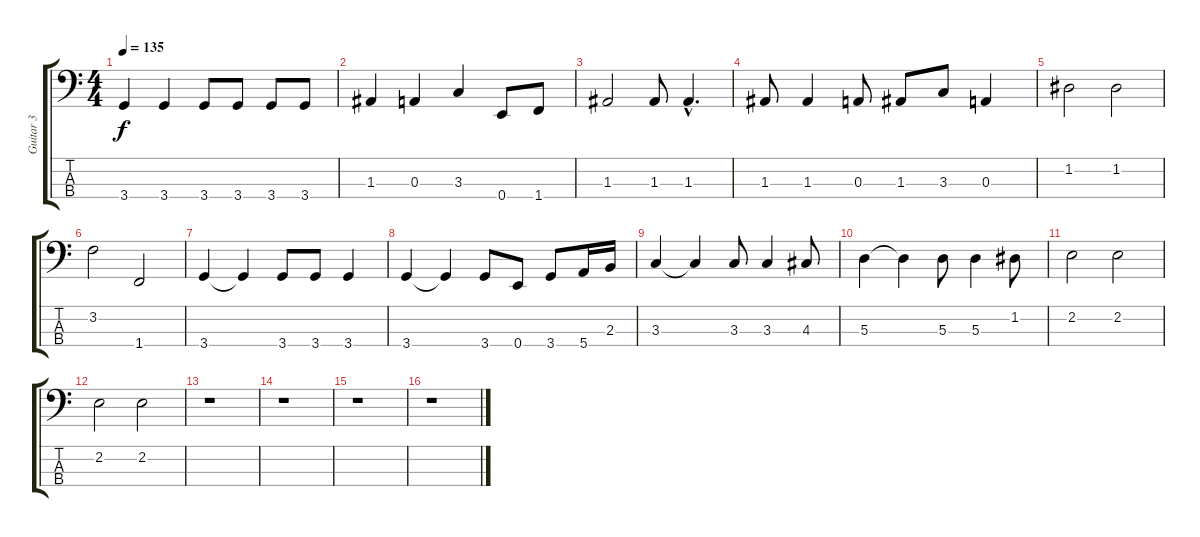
\track ("Guitar 3" "Guitar 3") {instrument electricbassfinger}
\staff {score tabs}
\tuning (G2 D2 A1 E1) {hide}
\ts (4 4)
\tempo 135
\clef f4
\ks c
3.4.4{dy f} 3.4.4 3.4.8 3.4.8 3.4.8 3.4.8 |
1.3.4 0.3.4 3.3.4 0.4.8 1.4.8 |
1.3.2 1.3.8 1.3{hac}.4{d} |
1.3.8 1.3.4 0.3.8 1.3.8 3.3.8 0.3.4 |
1.2.2 1.2.2 |
3.2.2 1.4.2 |
3.4.4 3.4{t}.4 3.4.8 3.4.8 3.4.4 |
3.4.4 3.4{t}.4 3.4.8 0.4.8 3.4.8 5.4.16 2.3.16 |
3.3.4 3.3{t}.4 3.3.8 3.3.4 4.3.8 |
5.3.4 5.3{t}.4 5.3.8 5.3.4 1.2.8 |
2.2.2 2.2.2 |
2.2.2 2.2.2 |
r.1 |
r.1 |
r.1 |
r.1
